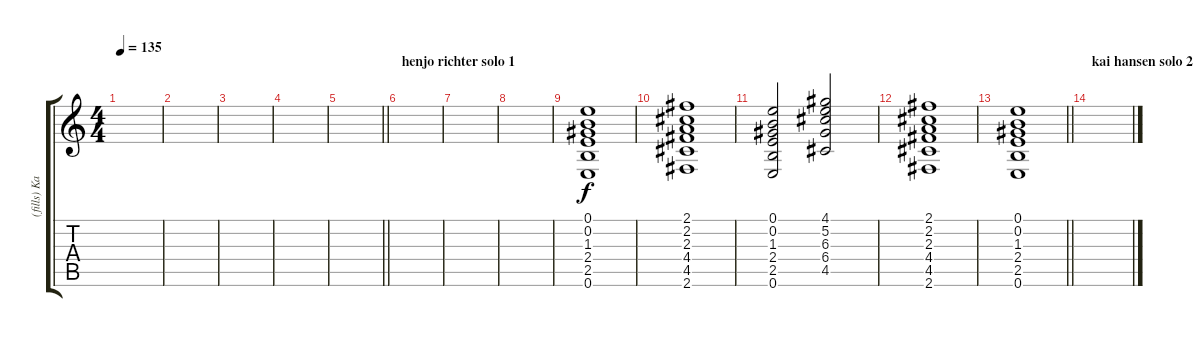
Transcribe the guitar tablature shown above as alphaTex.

\track ("(fills) Kai hansen/henjo richter" "(fills) Ka") {instrument electricguitarclean}
\staff {score tabs}
\tuning (E4 B3 G3 D3 A2 E2) {hide}
\ts (4 4)
\tempo 135
\clef g2
\ks c
|
|
|
|
\barLineRight lightlight
|
\section ("" "henjo richter solo 1")
|
|
|
(0.1 0.2 1.3 2.4 2.5 0.6).1{instrument electricguitarclean} |
(2.1 2.2 2.3 4.4 4.5 2.6).1 |
(0.1 0.2 1.3 2.4 2.5 0.6).2 (4.1 5.2 6.3 6.4 4.5).2 |
(2.1 2.2 2.3 4.4 4.5 2.6).1 |
\barLineRight lightlight
(0.1 0.2 1.3 2.4 2.5 0.6).1 |
\section ("" "kai hansen solo 2")
